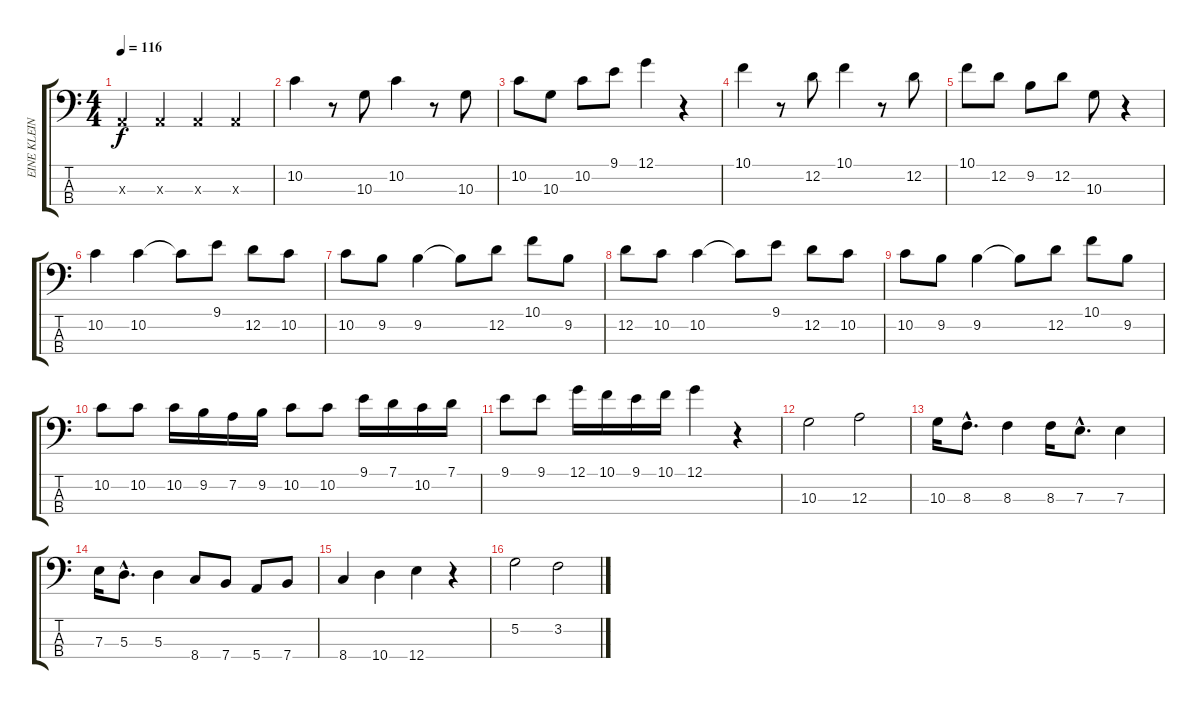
\track ("EINE KLEINE NACHTMUSIK" "EINE KLEIN") {instrument electricbassfinger}
\staff {score tabs}
\tuning (G2 D2 A1 E1) {hide}
\ts (4 4)
\tempo 116
\clef f4
\ks c
0.3{x}.4{dy f instrument electricbassfinger} 0.3{x}.4 0.3{x}.4 0.3{x}.4 |
10.2.4 r.8 10.3.8 10.2.4 r.8 10.3.8 |
10.2.8 10.3.8 10.2.8 9.1.8 12.1.4 r.4 |
10.1.4 r.8 12.2.8 10.1.4 r.8 12.2.8 |
10.1.8 12.2.8 9.2.8 12.2.8 10.3.8 r.4 |
10.2.4 10.2.4 10.2{t}.8 9.1.8 12.2.8 10.2.8 |
10.2.8 9.2.8 9.2.4 9.2{t}.8 12.2.8 10.1.8 9.2.8 |
12.2.8 10.2.8 10.2.4 10.2{t}.8 9.1.8 12.2.8 10.2.8 |
10.2.8 9.2.8 9.2.4 9.2{t}.8 12.2.8 10.1.8 9.2.8 |
10.2.8 10.2.8 10.2.16 9.2.16 7.2.16 9.2.16 10.2.8 10.2.8 9.1.16 7.1.16 10.2.16 7.1.16 |
9.1.8 9.1.8 12.1.16 10.1.16 9.1.16 10.1.16 12.1.4 r.4 |
10.3.2 12.3.2 |
10.3.16 8.3{hac}.8{d} 8.3.4 8.3.16 7.3{hac}.8{d} 7.3.4 |
7.3.16 5.3{hac}.8{d} 5.3.4 8.4.8 7.4.8 5.4.8 7.4.8 |
8.4.4 10.4.4 12.4.4 r.4 |
5.2.2 3.2.2
